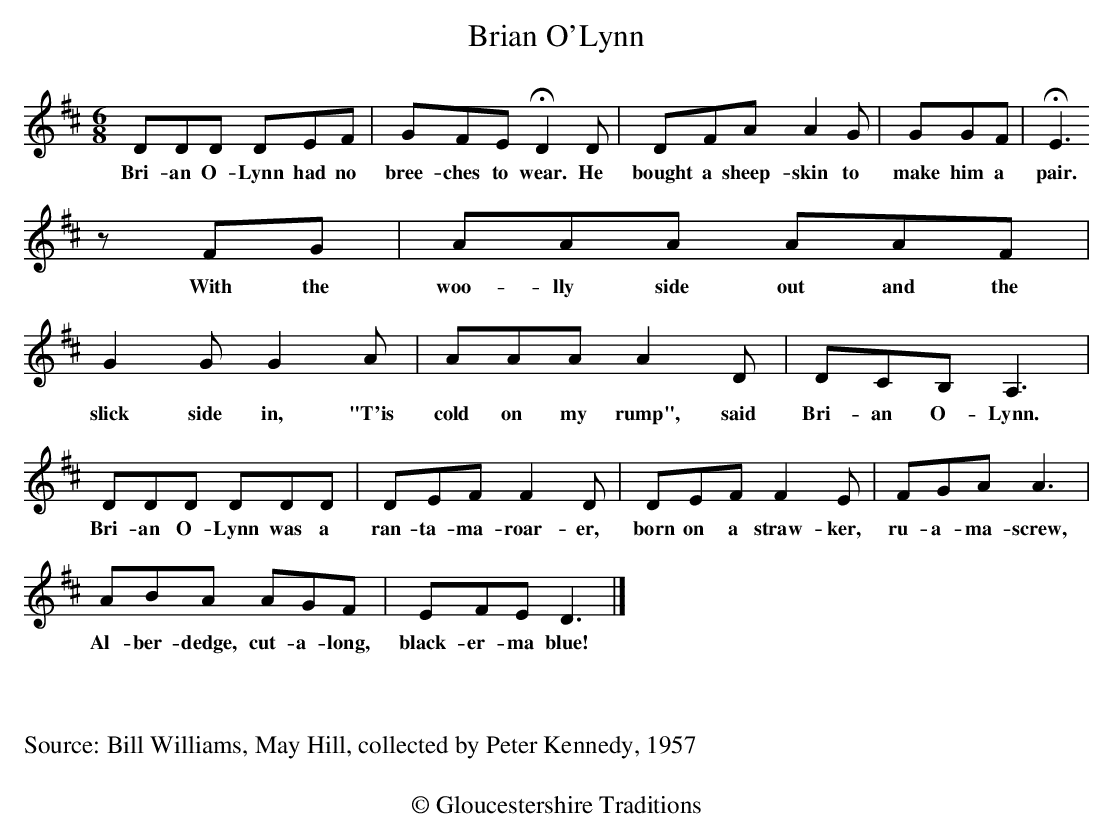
X:1
T: Brian O'Lynn
M: 6/8
L: 1/8
K: D
DDD DEF | GFE !fermata!D2 D | DFA A2G | `GGF | !fermata!E3
w:Bri-an O-Lynn had no bree-ches to wear. He bought a sheep-skin to make him a pair.
zFG |  AAA  AAF |  G2G  G2A |  AAA A2D | DCB, A,3 |
w:With the woo-lly side out and the slick side in, "T'is cold on my rump", said Bri-an O-Lynn.
DDD DDD | DEF F2D | DEF F2E | FGA A3 |
w:Bri-an O-Lynn was a ran-ta-ma-roar-er, born on a straw-ker, ru-a-ma-screw,
ABA AGF | EFE D3 |]
w:Al-ber-dedge, cut-a-long, black-er-ma blue!
W:
W:
